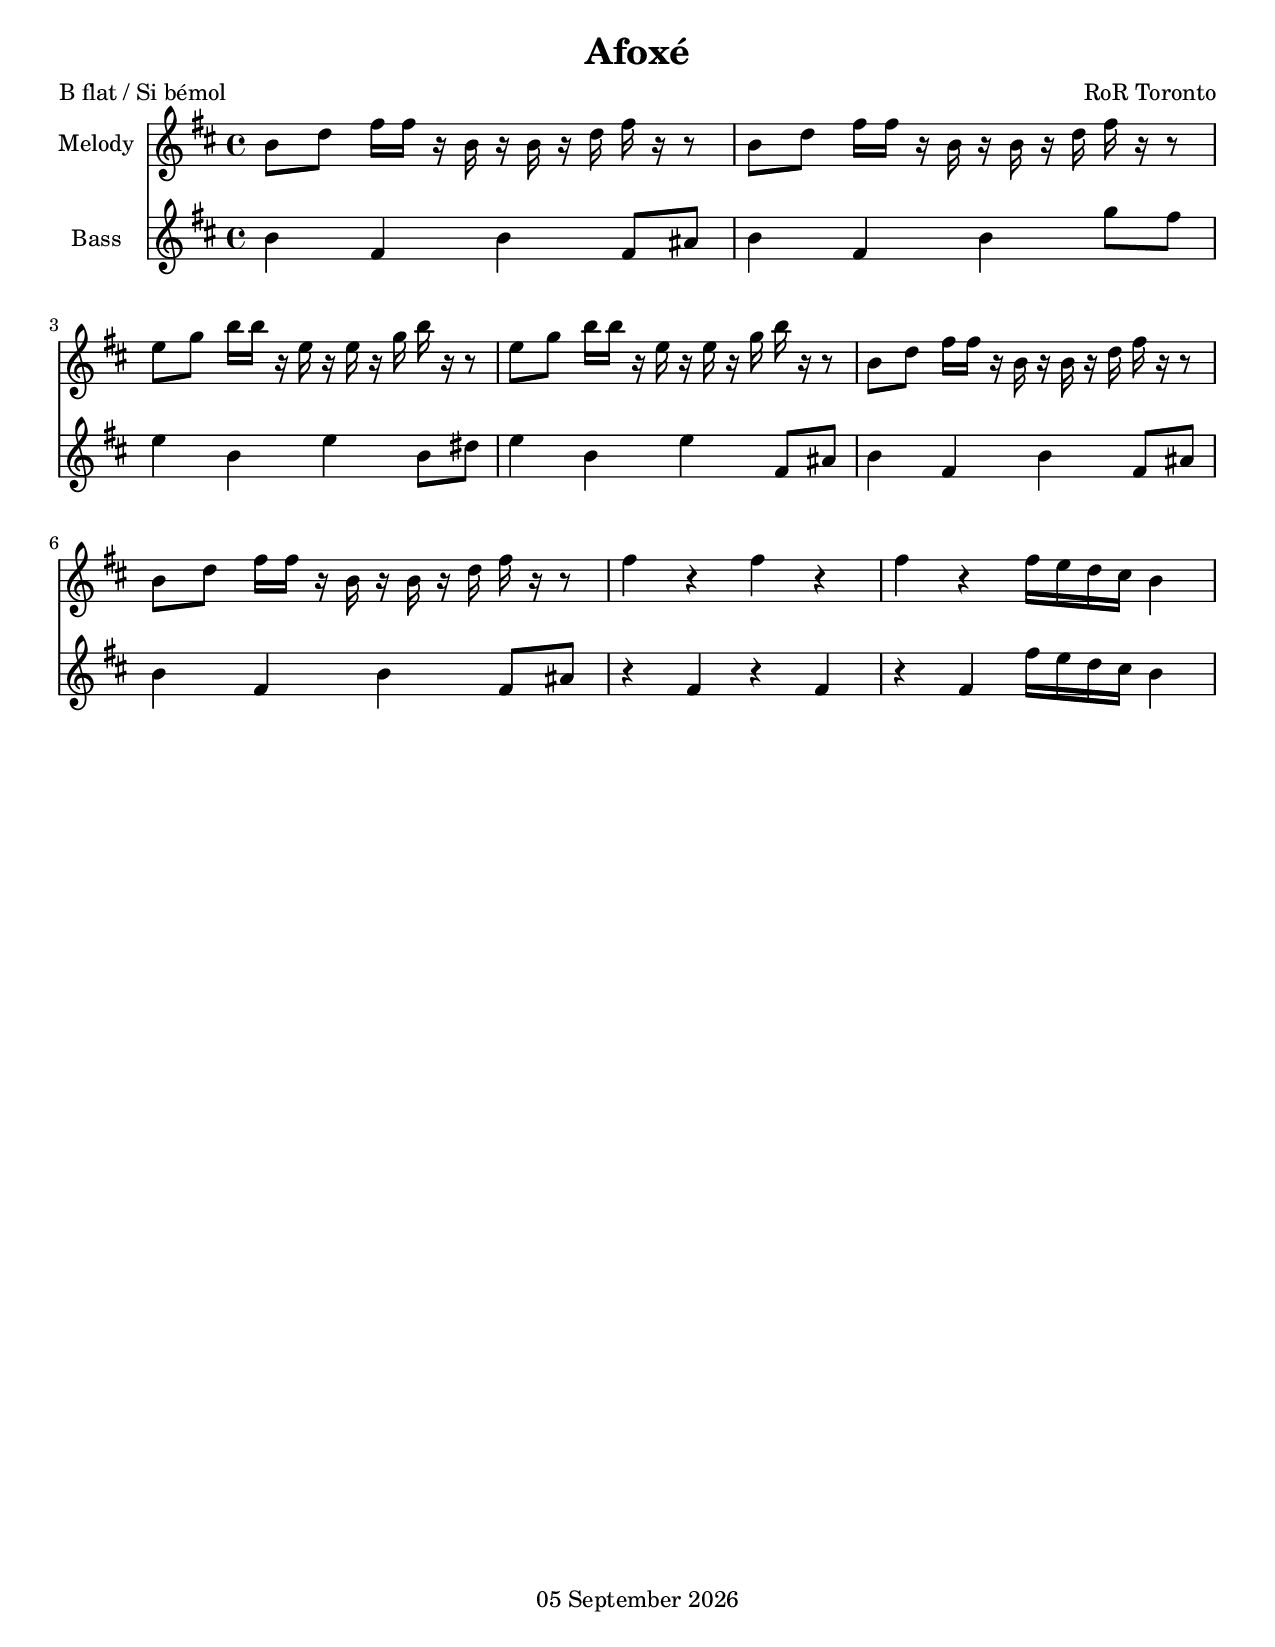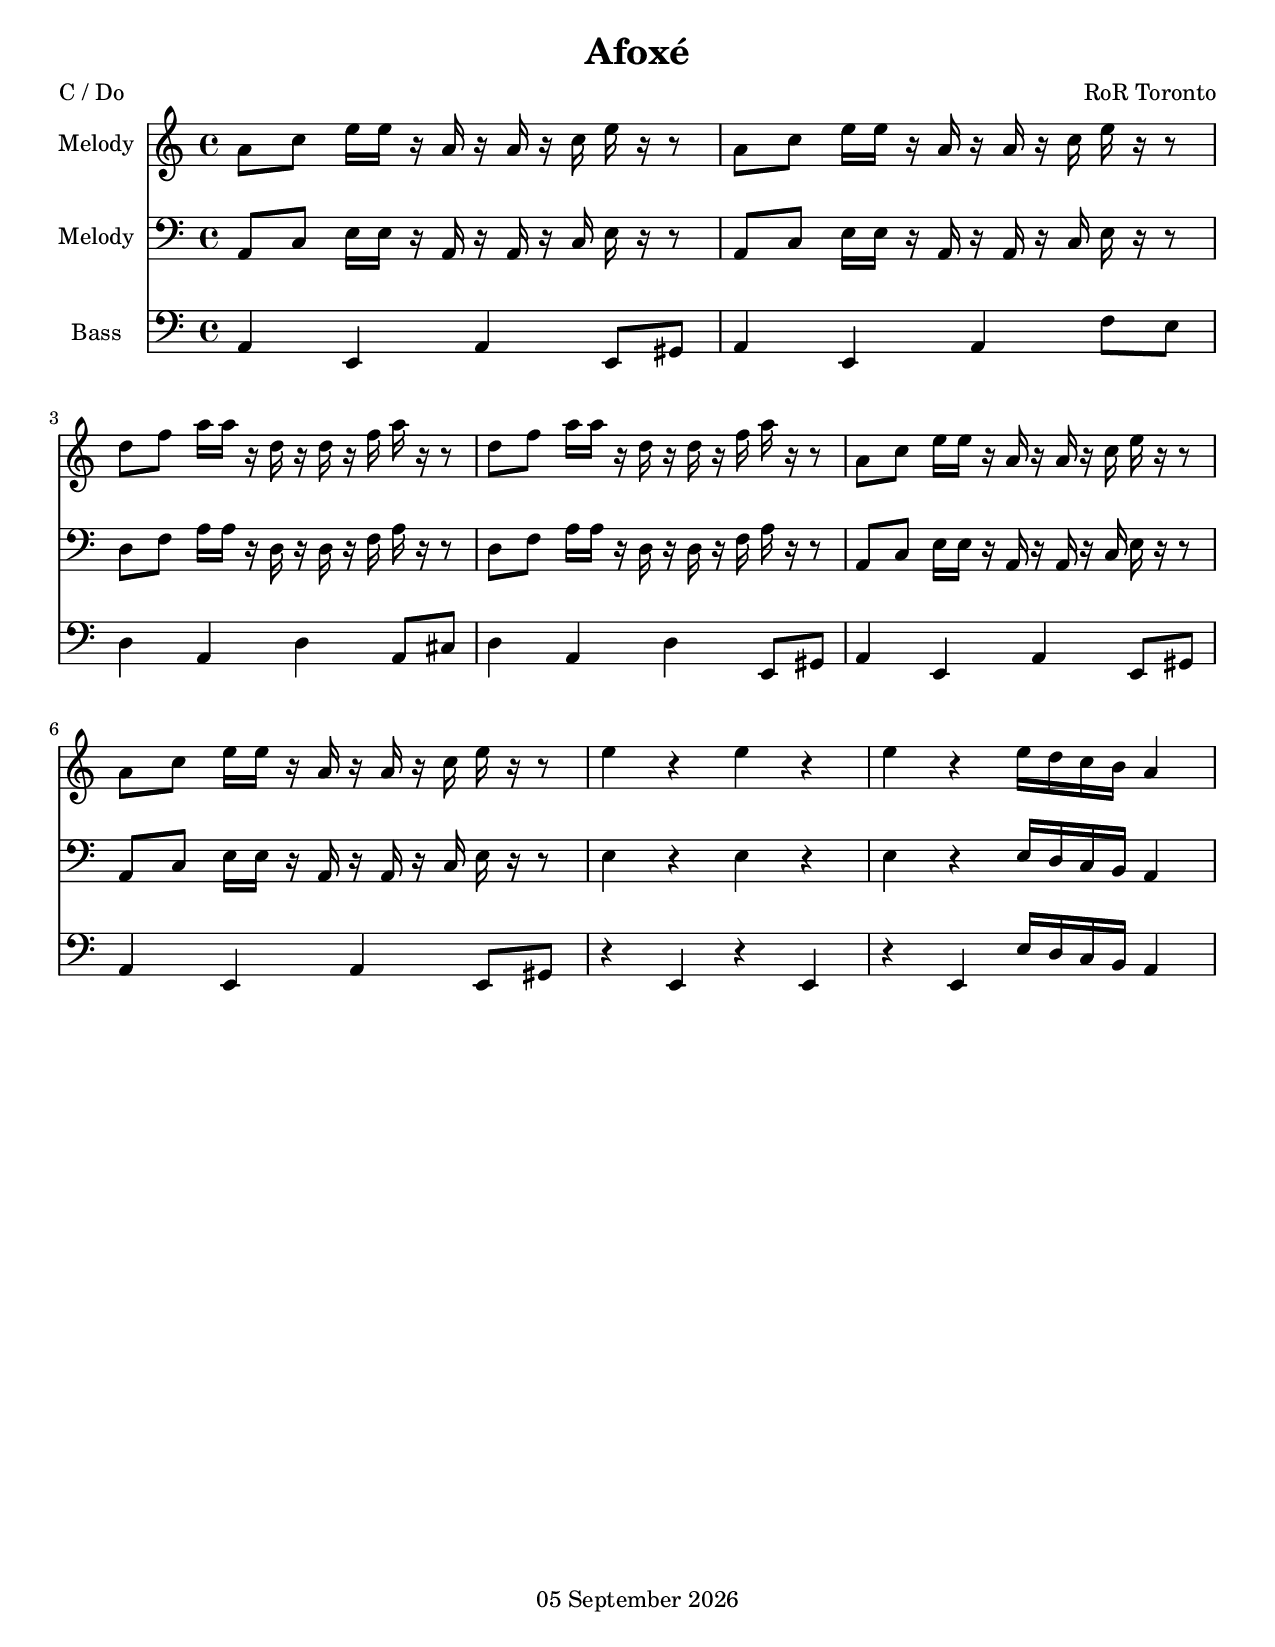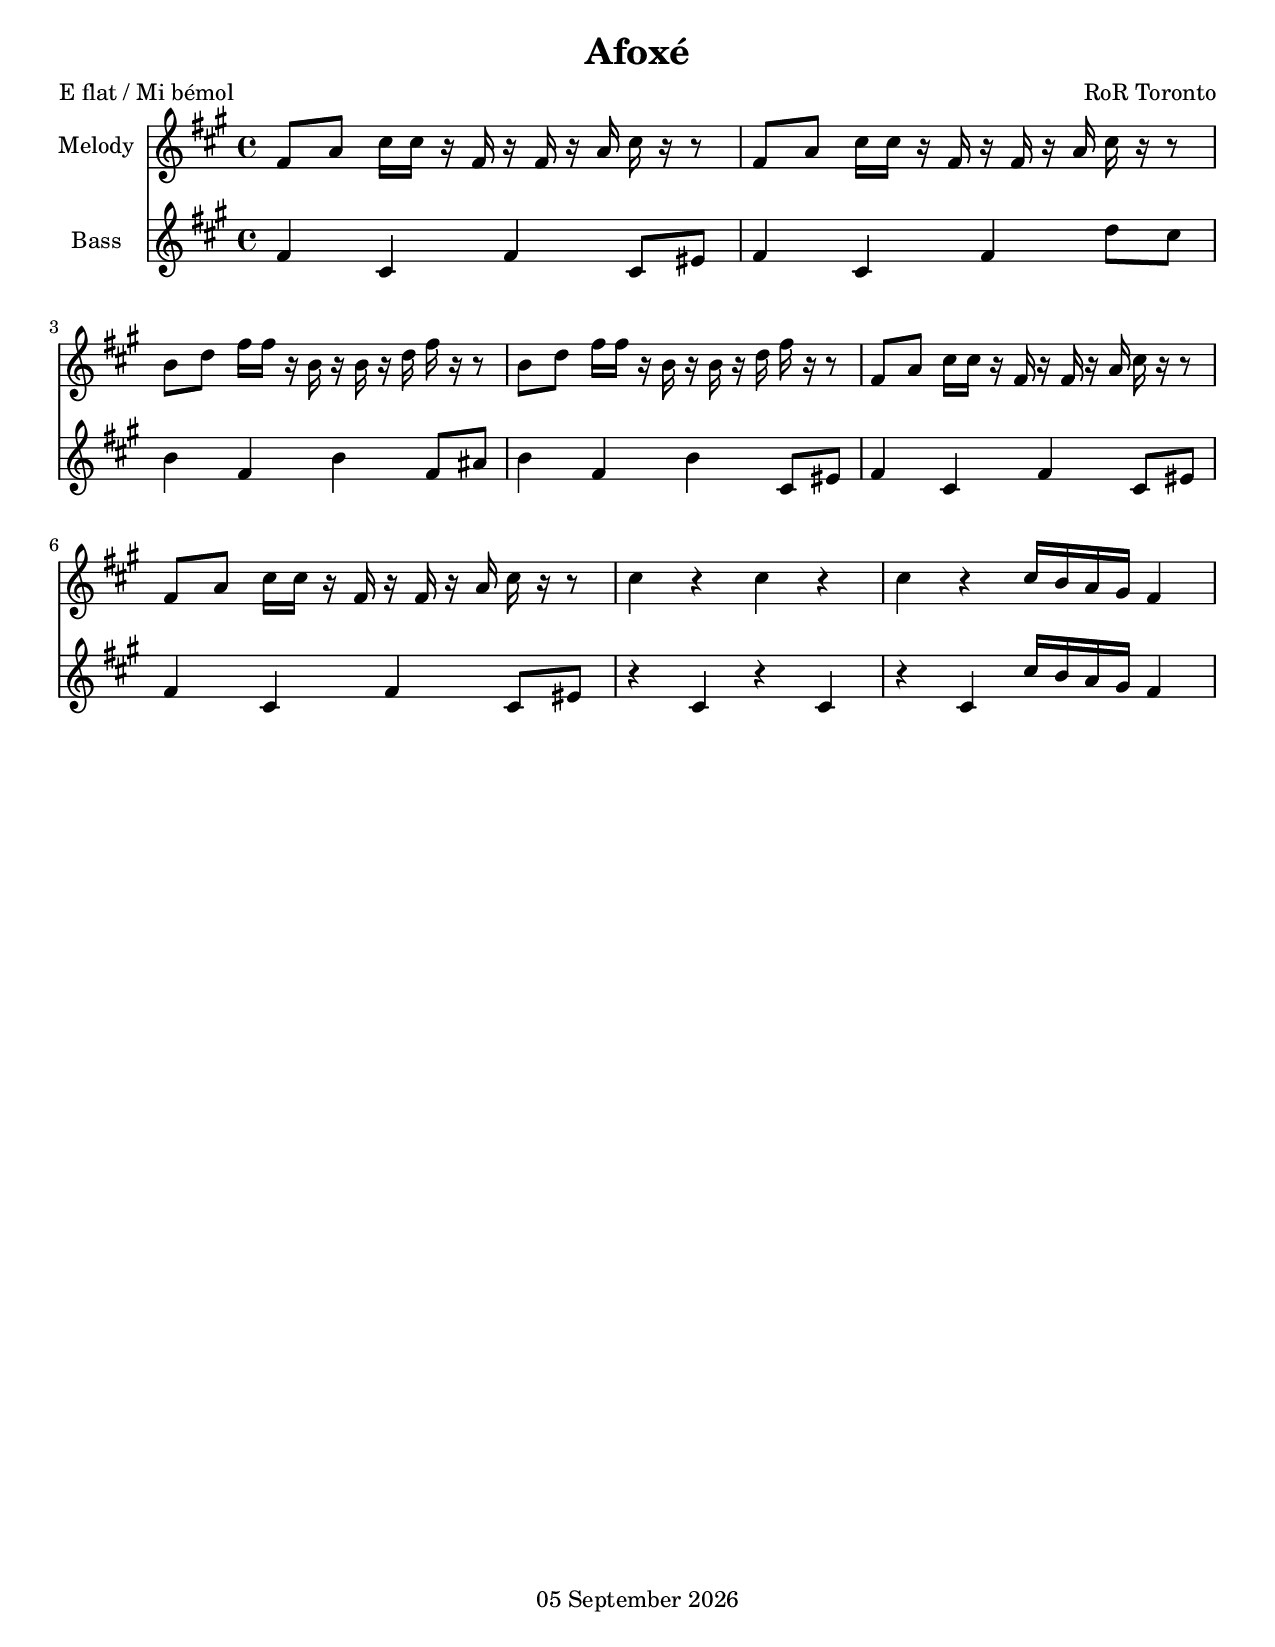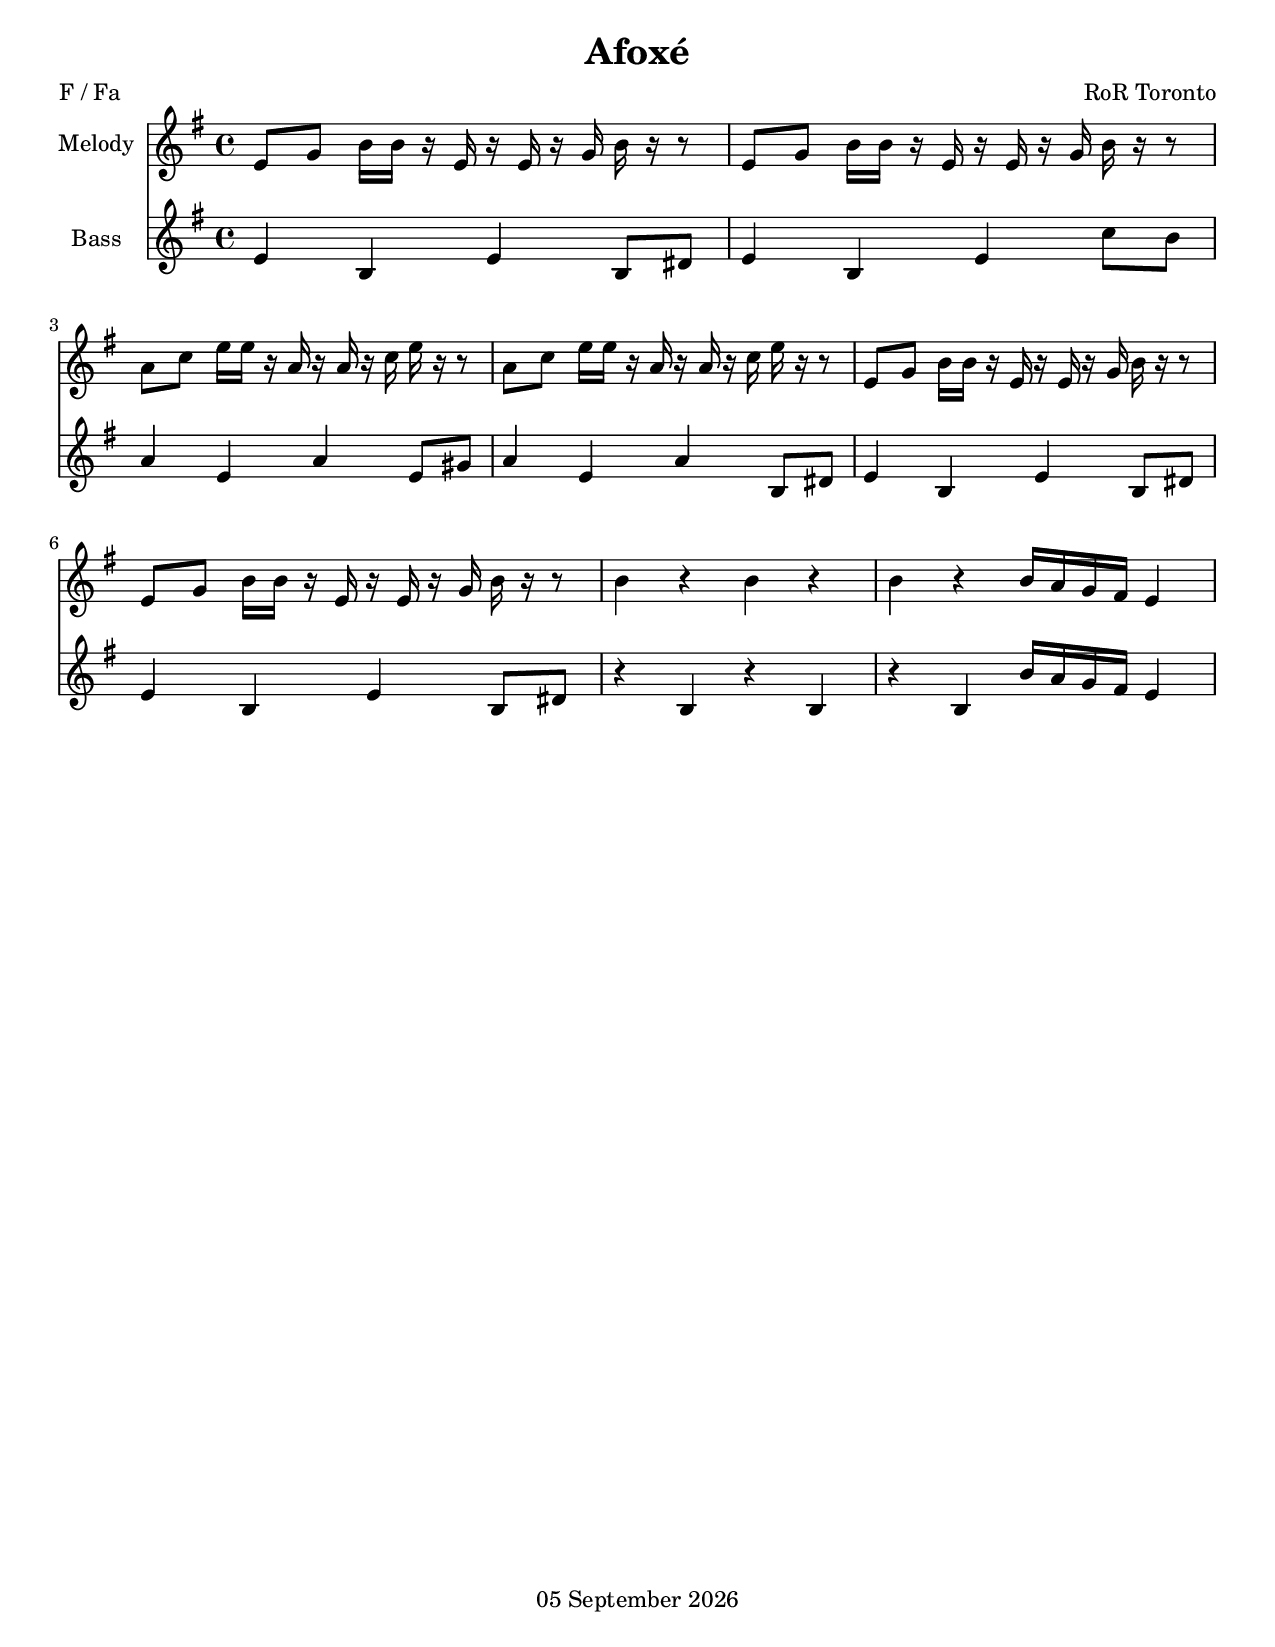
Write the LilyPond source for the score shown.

\version "2.12.1"
date = #(strftime "%d %B %Y" (localtime (current-time)))


\header {
  title = "Afoxé"
  composer = "RoR Toronto"
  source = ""
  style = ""
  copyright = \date
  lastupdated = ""
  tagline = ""
}

% music pieces
%part: melody
melody = {
  \set Staff.instrumentName = "Melody "
  \relative c'' {
    \key c \major
    a8 c e16 e r a, r a r c e r r8 |
    a,8 c e16 e r a, r a r c e r r8 |
    d8 f a16 a r d, r d r f a r r8 |
    d,8 f a16 a r d, r d r f a r r8 |
    a,8 c e16 e r a, r a r c e r r8 |
    a,8 c e16 e r a, r a r c e r r8 |
    e4 r e r |
    e4 r e16 d c b a4 |
  }
}

%part: bass
bass = {
  \set Staff.instrumentName = "Bass "
  \relative c {
    \key c \major
    a4 e a e8 gis |
    a4 e a f'8 e |
    d4 a d a8 cis |
    d4 a d e,8 gis |
    a4 e a e8 gis |
    a4 e a e8 gis |
    r4 e r e |
    r4 e e'16 d c b a4 |
  }
}

%layout

\book {
  \score {
    <<
      \tempo 4 = 100
      \unfoldRepeats \new Staff \melody
      \unfoldRepeats \new Staff \bass
    >>
    \midi { }
  }
}

#(set-default-paper-size "letter" 'portrait)
#(define output-suffix "C")
\book {
  \paper { }
  \header { poet = "C / Do" }
  \score {
    <<
      \new Staff \melody
      \new Staff { \transpose c c,, { \clef bass \melody } }
      \new Staff { \clef bass \bass }
    >>
  }
}

#(define output-suffix "Bflat")
\book {
  \paper { }
  \header { poet = "B flat / Si bémol" }
  \score {
    <<
      \new Staff { \transpose bes c'  \melody }
      \new Staff { \transpose bes c''' \bass }
    >>
  }
}

#(define output-suffix "Eflat")
\book {
  \paper { }
  \header { poet = "E flat / Mi bémol" }
  \score {
    <<
      \new Staff { \transpose ees c  \melody }
      \new Staff { \transpose ees c'' \bass }
    >>
  }
}

#(define output-suffix "F")
\book {
  \paper { }
  \header { poet = "F / Fa" }
  \score {
    <<
      \new Staff { \transpose f c   \melody }
      \new Staff { \transpose f c'' \bass }
    >>
  }
}
